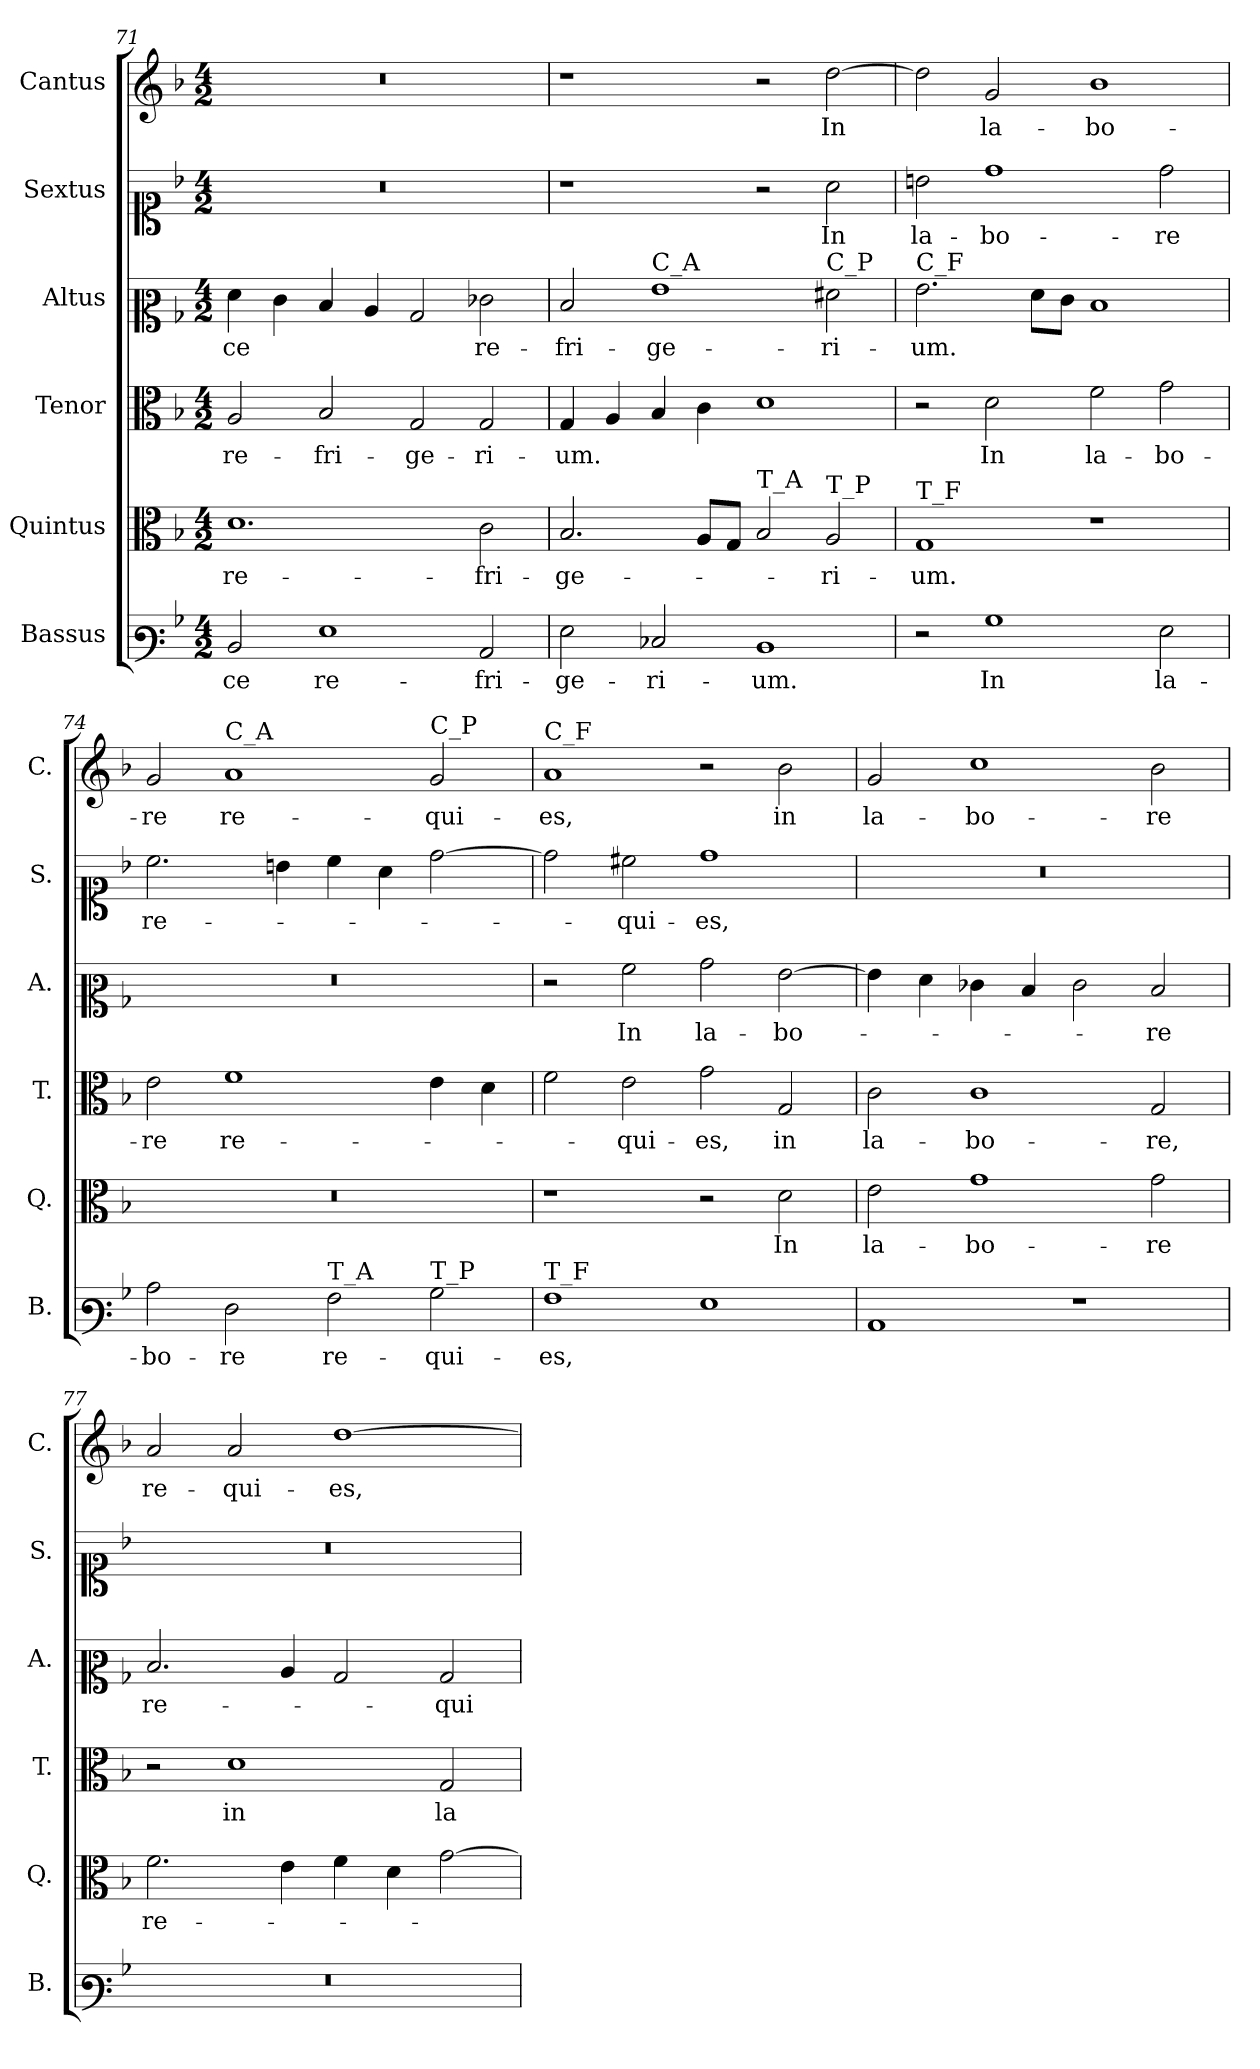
**kern	**text	**kern	**text	**kern	**text	**kern	**text	**kern	**text	**kern	**text
*part6	*part6	*part5	*part5	*part4	*part4	*part3	*part3	*part2	*part2	*part1	*part1
*staff6	*staff6	*staff5	*staff5	*staff4	*staff4	*staff3	*staff3	*staff2	*staff2	*staff1	*staff1
*I"Bassus	*	*I"Quintus	*	*I"Tenor	*	*I"Altus	*	*I"Sextus	*	*I"Cantus	*
*I'B.	*	*I'Q.	*	*I'T.	*	*I'A.	*	*I'S.	*	*I'C.	*
*clefF3	*	*clefC3	*	*clefC3	*	*clefC2	*	*clefC1	*	*clefG2	*
*k[b-]	*	*k[b-]	*	*k[b-]	*	*k[b-]	*	*k[b-]	*	*k[b-]	*
*M4/2	*	*M4/2	*	*M4/2	*	*M4/2	*	*M4/2	*	*M4/2	*
=71	=71	=71	=71	=71	=71	=71	=71	=71	=71	=71	=71
!	!	!	!	!	!	!	!	!LO:N:vis=1	!	!LO:N:vis=1	!
2D/	-ce	1.d	re-	2A/	re-	4f\	-ce	0r	.	0r	.
.	.	.	.	.	.	4e\	.	.	.	.	.
1G	re-	.	.	2B-/	-fri-	4d/	.	.	.	.	.
.	.	.	.	.	.	4c/	.	.	.	.	.
.	.	.	.	2G/	-ge-	2B-/	.	.	.	.	.
2C/	-fri-	2c\	fri-	2G/	-ri-	2e-X\	re-	.	.	.	.
=72	=72	=72	=72	=72	=72	=72	=72	=72	=72	=72	=72
2G\	-ge-	2.B-/	-ge-	4G/	-um.	2d/	-fri-	1r	.	1r	.
.	.	.	.	4A/	.	.	.	.	.	.	.
!	!	!	!	!	!	!LO:TX:a:t=C_A	!	!	!	!	!
2E-X/	-ri-	.	.	4B-/	.	1g	-ge-	.	.	.	.
.	.	8A/L	.	4c\	.	.	.	.	.	.	.
.	.	8G/J	.	.	.	.	.	.	.	.	.
!	!	!LO:TX:a:t=T_A	!	!	!	!	!	!	!	!	!
1D	-um.	2B-/	.	1d	.	.	.	2r	.	2r	.
!	!	!	!	!	!	!LO:TX:a:t=C_P	!	!	!	!	!
!	!	!LO:TX:a:t=T_P	!	!	!	!	!	!	!	!	!
.	.	2A/	-ri-	.	.	2f#X\	-ri-	2a\	In	[2dd\	In
=73	=73	=73	=73	=73	=73	=73	=73	=73	=73	=73	=73
!	!	!	!	!	!	!LO:TX:a:t=C_F	!	!	!	!	!
!	!	!LO:TX:a:t=T_F	!	!	!	!	!	!	!	!	!
2r	.	1G	-um.	2r	.	2.g\	-um.	2bn\	la-	2dd\]	.
1B-	In	.	.	2d\	In	.	.	1dd	-bo-	2g/	la-
.	.	.	.	.	.	8f\L	.	.	.	.	.
.	.	.	.	.	.	8e\J	.	.	.	.	.
.	.	1r	.	2f\	la-	1d	.	.	.	1b-	-bo-
2G\	la-	.	.	2g\	-bo-	.	.	2dd\	-re	.	.
=74	=74	=74	=74	=74	=74	=74	=74	=74	=74	=74	=74
!	!	!LO:N:vis=1	!	!	!	!LO:N:vis=1	!	!	!	!	!
2c\	-bo-	0r	.	2e\	-re	0r	.	2.cc\	re-	2g/	-re
!	!	!	!	!	!	!	!	!	!	!LO:TX:a:t=C_A	!
2F\	-re	.	.	1f	re-	.	.	.	.	1a	re-
.	.	.	.	.	.	.	.	4bn\	.	.	.
!LO:TX:a:t=T_A	!	!	!	!	!	!	!	!	!	!	!
2A\	re-	.	.	.	.	.	.	4cc\	.	.	.
.	.	.	.	.	.	.	.	4a\	.	.	.
!	!	!	!	!	!	!	!	!	!	!LO:TX:a:t=C_P	!
!LO:TX:a:t=T_P	!	!	!	!	!	!	!	!	!	!	!
2B-\	-qui-	.	.	4e\	.	.	.	[2dd\	.	2g/	-qui-
.	.	.	.	4d\	.	.	.	.	.	.	.
!!LO:LB:g=z
=75	=75	=75	=75	=75	=75	=75	=75	=75	=75	=75	=75
!	!	!	!	!	!	!	!	!	!	!LO:TX:a:t=C_F	!
!LO:TX:a:t=T_F	!	!	!	!	!	!	!	!	!	!	!
1A	-es,	1r	.	2f\	.	2r	.	2dd\]	.	1a	-es,
.	.	.	.	2e\	-qui-	2a\	In	2cc#X\	-qui-	.	.
1G	.	2r	.	2g\	-es,	2b-\	la-	1dd	-es,	2r	.
.	.	2d\	In	2G/	in	[2g\	-bo-	.	.	2b-\	in
=76	=76	=76	=76	=76	=76	=76	=76	=76	=76	=76	=76
!	!	!	!	!	!	!	!	!LO:N:vis=1	!	!	!
1C	.	2e\	la-	2c\	la-	4g\]	.	0r	.	2g/	la-
.	.	.	.	.	.	4f\	.	.	.	.	.
.	.	1g	-bo-	1c	-bo-	4e-X\	.	.	.	1cc	-bo-
.	.	.	.	.	.	4d/	.	.	.	.	.
1r	.	.	.	.	.	2e-\	.	.	.	.	.
.	.	2g\	-re	2G/	-re,	2d/	-re	.	.	2b-\	-re
!!LO:PB:g=z
=77	=77	=77	=77	=77	=77	=77	=77	=77	=77	=77	=77
!LO:N:vis=1	!	!	!	!	!	!	!	!LO:N:vis=1	!	!	!
0r	.	2.f\	re-	2r	.	2.d/	re-	0r	.	2a/	re-
.	.	.	.	1d	in	.	.	.	.	2a/	-qui-
.	.	4e\	.	.	.	4c/	.	.	.	.	.
.	.	4f\	.	.	.	2B-/	.	.	.	[1dd	-es,
.	.	4d\	.	.	.	.	.	.	.	.	.
.	.	[2g\	.	2G/	la-	2B-/	-qui-	.	.	.	.
=	=	=	=	=	=	=	=	=	=	=	=
*-	*-	*-	*-	*-	*-	*-	*-	*-	*-	*-	*-
